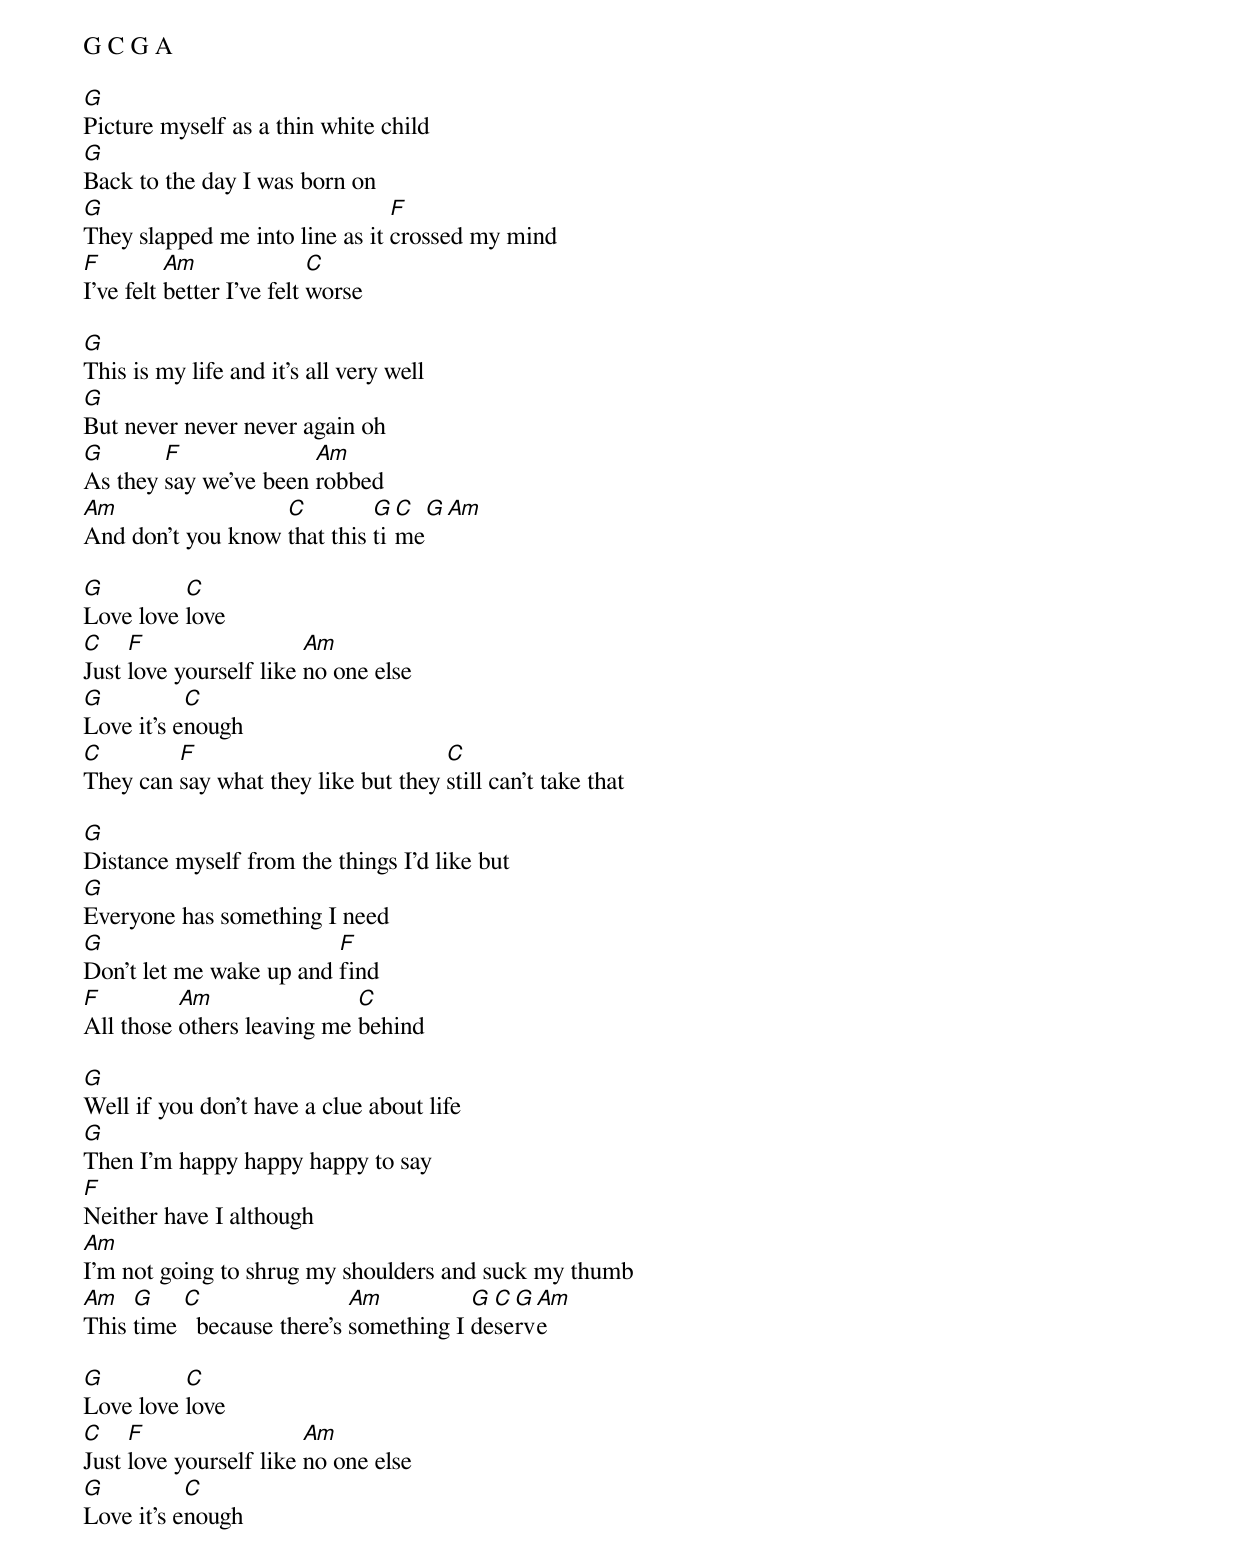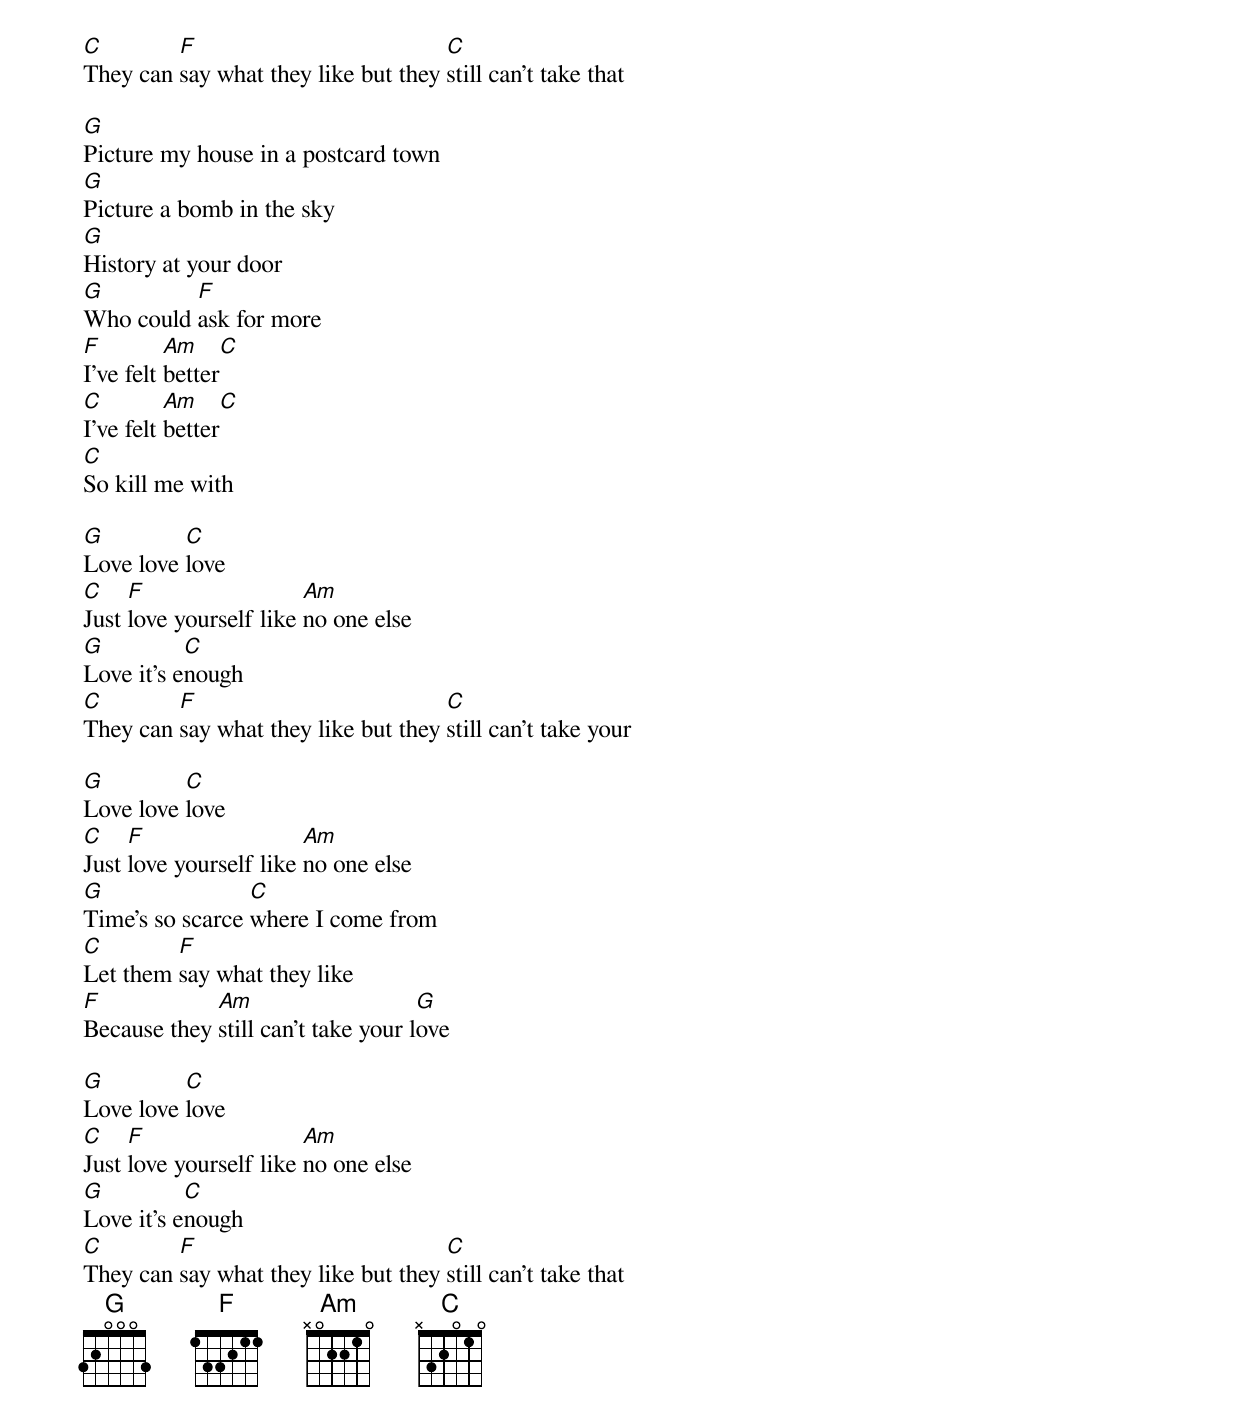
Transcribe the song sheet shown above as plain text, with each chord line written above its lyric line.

G C G A

G
Picture myself as a thin white child
G
Back to the day I was born on
G                               F
They slapped me into line as it crossed my mind
F         Am               C
I've felt better I've felt worse

G
This is my life and it's all very well
G
But never never never again oh
G       F              Am
As they say we've been robbed
Am                 C         G C G Am
And don't you know that this time

G         C
Love love love
C    F                  Am
Just love yourself like no one else
G          C
Love it's enough
C        F                           C
They can say what they like but they still can't take that

G
Distance myself from the things I'd like but
G
Everyone has something I need
G                        F
Don't let me wake up and find
F         Am                C
All those others leaving me behind

G
Well if you don't have a clue about life
G
Then I'm happy happy happy to say
F
Neither have I although
Am
I'm not going to shrug my shoulders and suck my thumb
Am   G    C                 Am          G C G Am
This time   because there's something I deserve

G         C
Love love love
C    F                  Am
Just love yourself like no one else
G          C
Love it's enough
C        F                           C
They can say what they like but they still can't take that

G
Picture my house in a postcard town
G
Picture a bomb in the sky
G
History at your door
G         F
Who could ask for more
F         Am         C
I've felt better
C         Am         C
I've felt better
C
So kill me with

G         C
Love love love
C    F                  Am
Just love yourself like no one else
G          C
Love it's enough
C        F                           C
They can say what they like but they still can't take your

G         C
Love love love
C    F                  Am
Just love yourself like no one else
G                C
Time's so scarce where I come from
C        F
Let them say what they like
F            Am                     G
Because they still can't take your love

G         C
Love love love
C    F                  Am
Just love yourself like no one else
G          C
Love it's enough
C        F                           C
They can say what they like but they still can't take that
